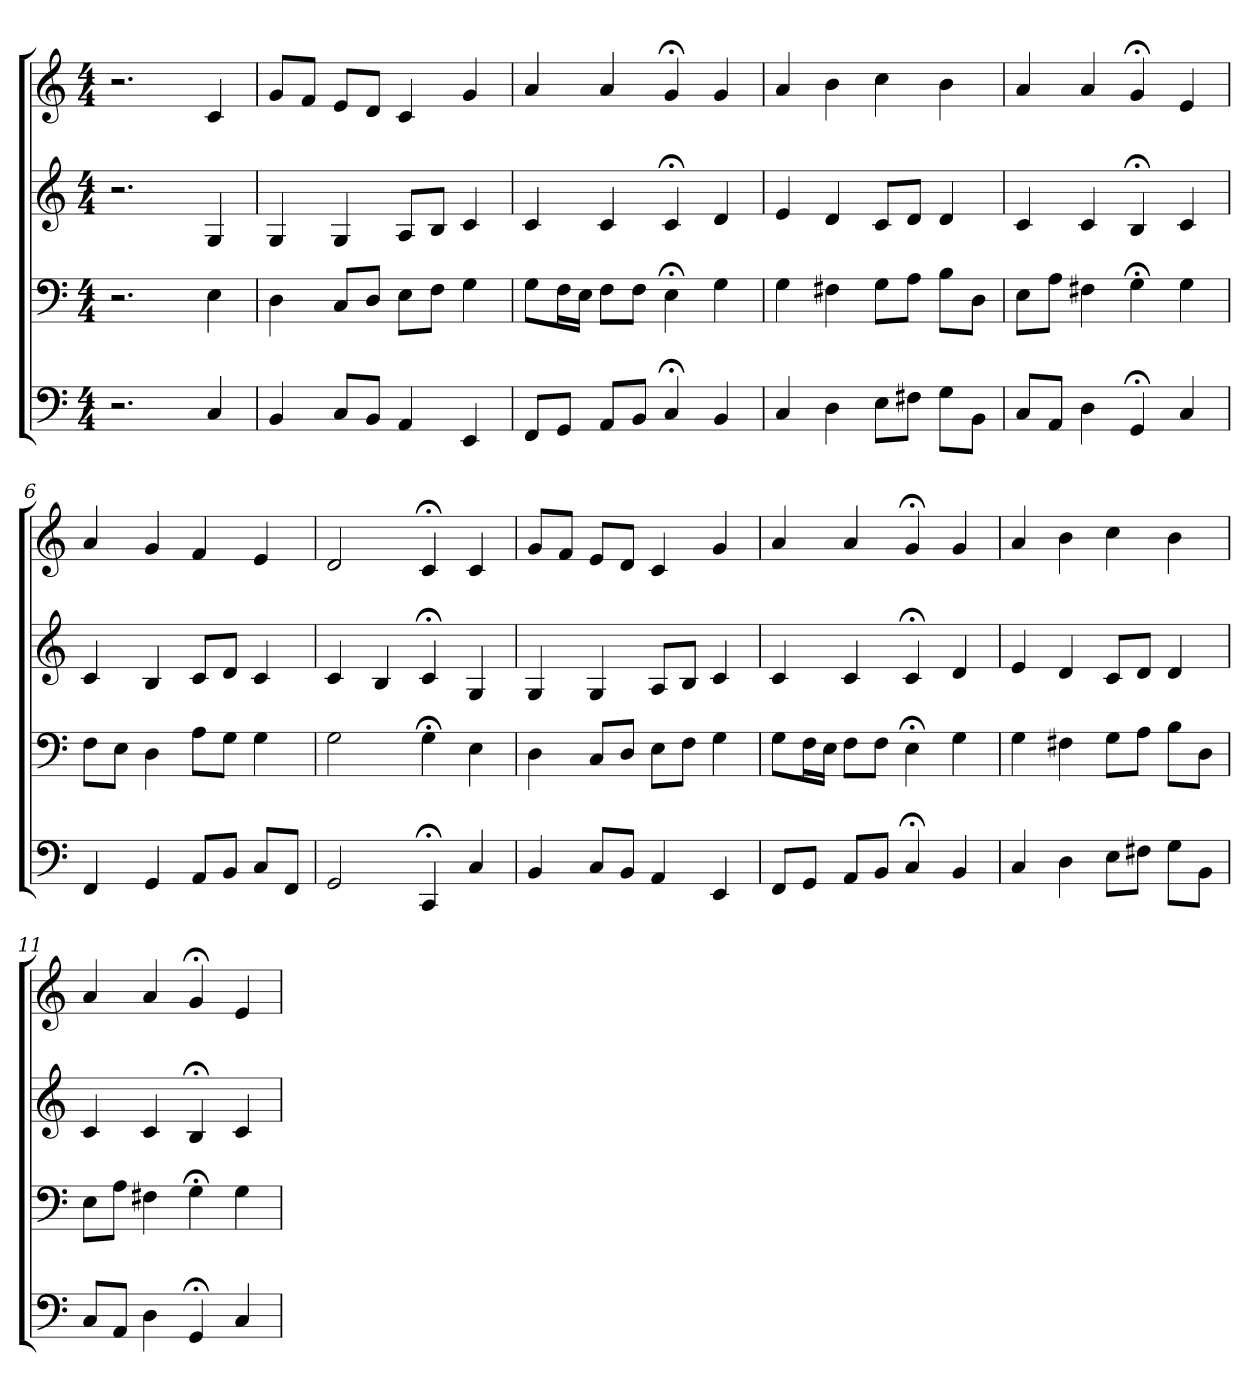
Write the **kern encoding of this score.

**kern	**kern	**kern	**kern
*part4	*part3	*part2	*part1
*staff4	*staff3	*staff2	*staff1
*clefF4	*clefF4	*clefG2	*clefG2
*k[]	*k[]	*k[]	*k[]
*C:	*C:	*C:	*C:
*M4/4	*M4/4	*M4/4	*M4/4
=1	=1	=1	=1
2.r	2.r	2.r	2.r
4C	4E	4G	4c
=2	=2	=2	=2
4BB	4D	4G	8g/L
.	.	.	8f/J
8C/L	8C/L	4G	8e/L
8BB/J	8D/J	.	8d/J
4AA	8E\L	8A/L	4c
.	8F\J	8B/J	.
4EE	4G	4c	4g
=3	=3	=3	=3
8FF/L	8G\L	4c	4a
8GG/J	16F\L	.	.
.	16E\JJ	.	.
8AA/L	8F\L	4c	4a
8BB/J	8F\J	.	.
4C;<	4E;<	4c;<	4g;<
4BB	4G	4d	4g
=4	=4	=4	=4
4C	4G	4e	4a
4D	4F#X	4d	4b
8E\L	8G\L	8c/L	4cc
8F#X\J	8A\J	8d/J	.
8G\L	8B\L	4d	4b
8BB\J	8D\J	.	.
=5	=5	=5	=5
8C/L	8E\L	4c	4a
8AA/J	8A\J	.	.
4D	4F#X	4c	4a
4GG;<	4G;<	4B;<	4g;<
4C	4G	4c	4e
=6	=6	=6	=6
4FF	8F\L	4c	4a
.	8E\J	.	.
4GG	4D	4B	4g
8AA/L	8A\L	8c/L	4f
8BB/J	8G\J	8d/J	.
8C/L	4G	4c	4e
8FF/J	.	.	.
=7	=7	=7	=7
2GG	2G	4c	2d
.	.	4B	.
4CC;<	4G;<	4c;<	4c;<
4C	4E	4G	4c
=8	=8	=8	=8
4BB	4D	4G	8g/L
.	.	.	8f/J
8C/L	8C/L	4G	8e/L
8BB/J	8D/J	.	8d/J
4AA	8E\L	8A/L	4c
.	8F\J	8B/J	.
4EE	4G	4c	4g
=9	=9	=9	=9
8FF/L	8G\L	4c	4a
8GG/J	16F\L	.	.
.	16E\JJ	.	.
8AA/L	8F\L	4c	4a
8BB/J	8F\J	.	.
4C;<	4E;<	4c;<	4g;<
4BB	4G	4d	4g
=10	=10	=10	=10
4C	4G	4e	4a
4D	4F#X	4d	4b
8E\L	8G\L	8c/L	4cc
8F#X\J	8A\J	8d/J	.
8G\L	8B\L	4d	4b
8BB\J	8D\J	.	.
=11	=11	=11	=11
8C/L	8E\L	4c	4a
8AA/J	8A\J	.	.
4D	4F#X	4c	4a
4GG;<	4G;<	4B;<	4g;<
4C	4G	4c	4e
=	=	=	=
*-	*-	*-	*-
